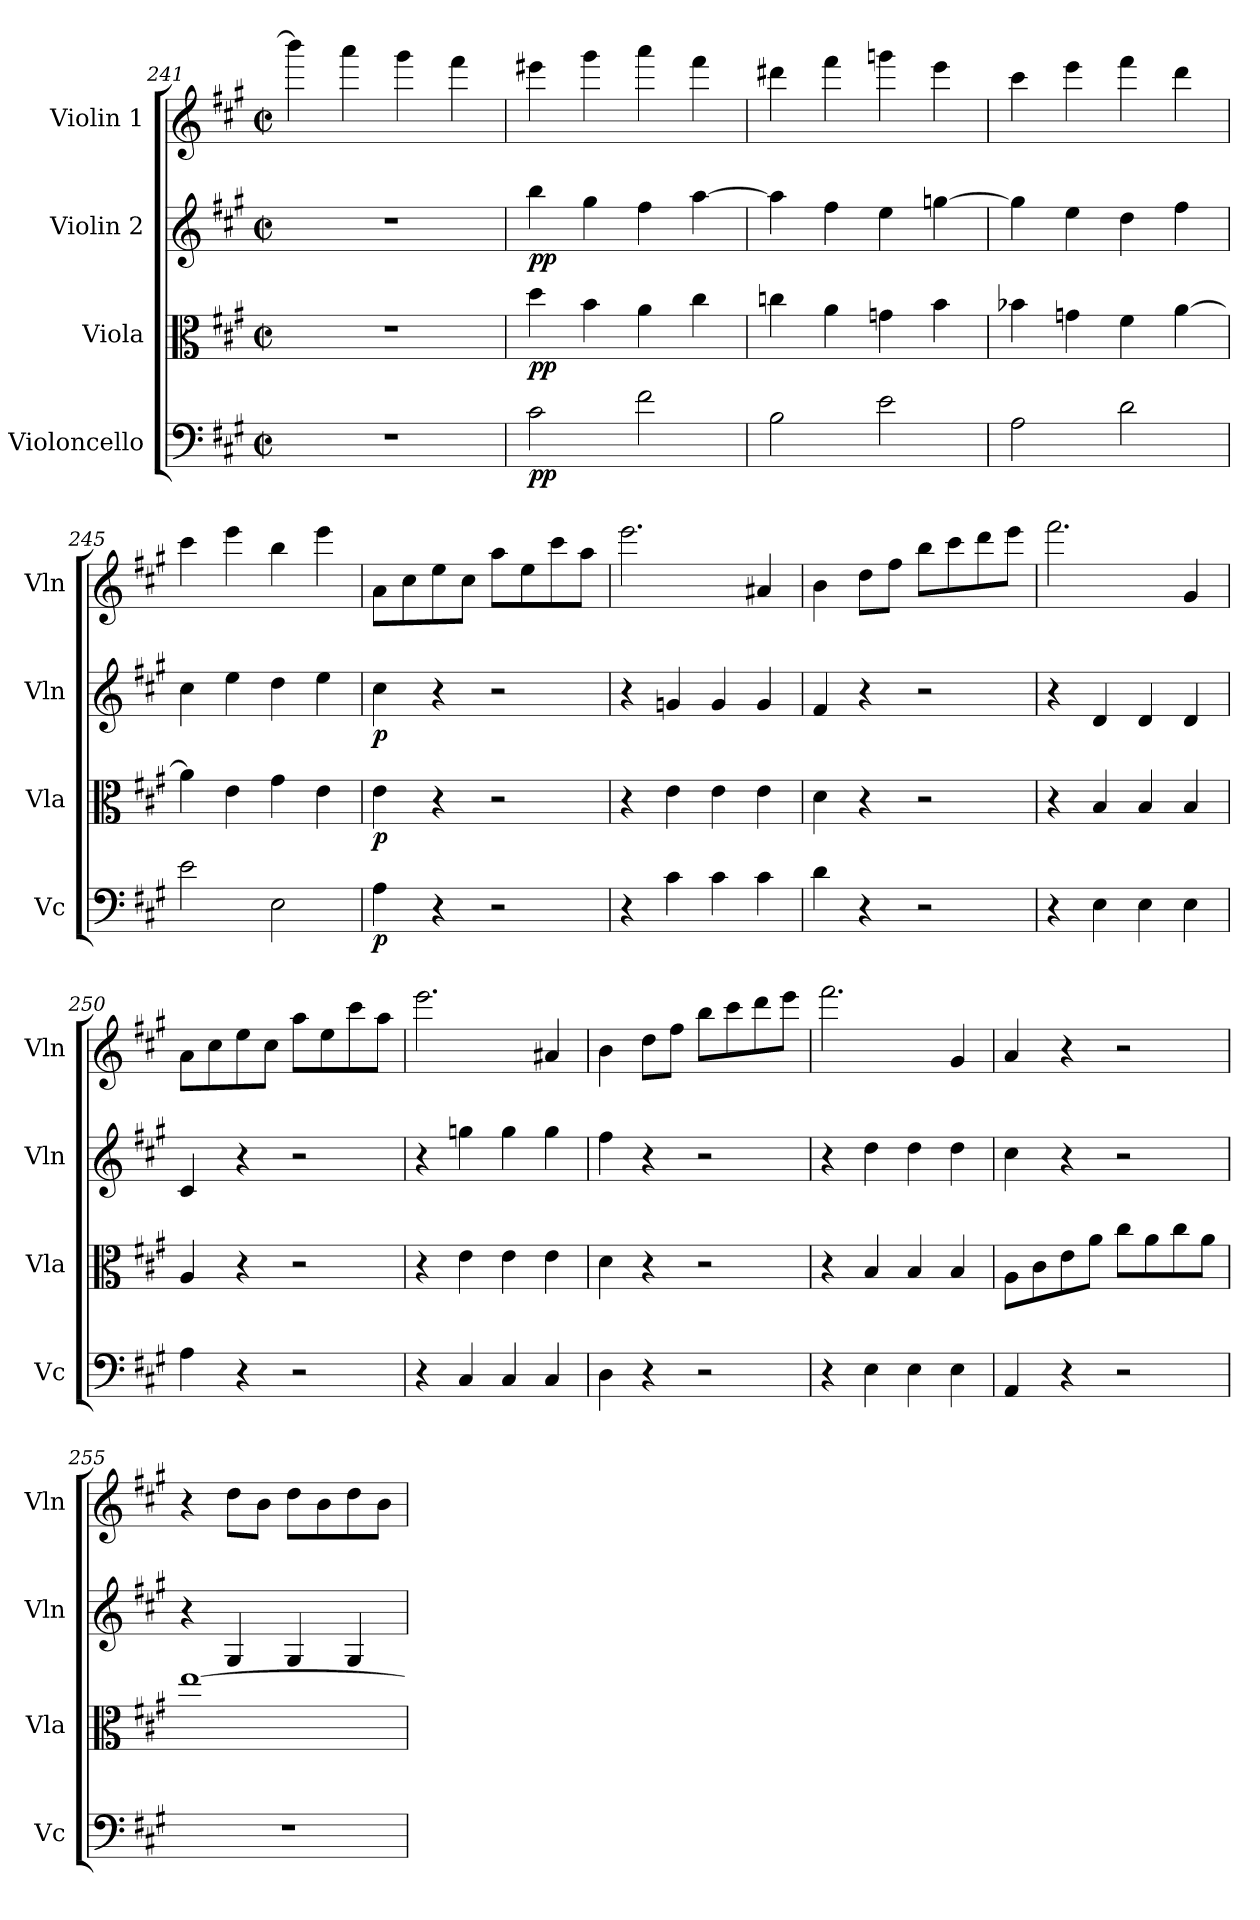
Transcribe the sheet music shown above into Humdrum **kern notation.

**kern	**dynam	**kern	**dynam	**kern	**dynam	**kern
*part4	*part4	*part3	*part3	*part2	*part2	*part1
*staff4	*staff4	*staff3	*staff3	*staff2	*staff2	*staff1
*I"Violoncello	*	*I"Viola	*	*I"Violin 2	*	*I"Violin 1
*I'Vc	*	*I'Vla	*	*I'Vln	*	*I'Vln
*clefF4	*	*clefC3	*	*clefG2	*	*clefG2
*k[f#c#g#]	*	*k[f#c#g#]	*	*k[f#c#g#]	*	*k[f#c#g#]
*A:	*	*A:	*	*A:	*	*A:
*M2/2	*	*M2/2	*	*M2/2	*	*M2/2
*met(c|)	*	*met(c|)	*	*met(c|)	*	*met(c|)
=241	=241	=241	=241	=241	=241	=241
1r	.	1r	.	1r	.	4bbb\]
.	.	.	.	.	.	4aaa\
.	.	.	.	.	.	4ggg#\
.	.	.	.	.	.	4fff#\
=242	=242	=242	=242	=242	=242	=242
!	!LO:DY:b	!	!LO:DY:b	!	!LO:DY:b	!
2c#\	pp	4dd\	pp	4bb\	pp	4eee#X\
.	.	4b\	.	4gg#\	.	4ggg#\
2f#\	.	4a\	.	4ff#\	.	4aaa\
.	.	4cc#\	.	[4aa\	.	4fff#\
=243	=243	=243	=243	=243	=243	=243
2B\	.	4ccn\	.	4aa\]	.	4ddd#X\
.	.	4a\	.	4ff#\	.	4fff#\
2e\	.	4gn\	.	4ee\	.	4gggn\
.	.	4b\	.	[4ggn\	.	4eee\
=244	=244	=244	=244	=244	=244	=244
2A\	.	4b-X\	.	4gg\]	.	4ccc#\
.	.	4gn\	.	4ee\	.	4eee\
2d\	.	4f#\	.	4dd\	.	4fff#\
.	.	[4a\	.	4ff#\	.	4ddd\
=245	=245	=245	=245	=245	=245	=245
2e\	.	4a\]	.	4cc#\	.	4ccc#\
.	.	4e\	.	4ee\	.	4eee\
2E\	.	4g#\	.	4dd\	.	4bb\
.	.	4e\	.	4ee\	.	4eee\
=246	=246	=246	=246	=246	=246	=246
!	!LO:DY:b	!	!LO:DY:b	!	!LO:DY:b	!
4A\	p	4e\	p	4cc#\	p	8a\L
.	.	.	.	.	.	8cc#\
4r	.	4r	.	4r	.	8ee\
.	.	.	.	.	.	8cc#\J
2r	.	2r	.	2r	.	8aa\L
.	.	.	.	.	.	8ee\
.	.	.	.	.	.	8ccc#\
.	.	.	.	.	.	8aa\J
=247	=247	=247	=247	=247	=247	=247
4r	.	4r	.	4r	.	2.eee\
4c#\	.	4e\	.	4gn/	.	.
4c#\	.	4e\	.	4g/	.	.
4c#\	.	4e\	.	4g/	.	4a#X/
=248	=248	=248	=248	=248	=248	=248
4d\	.	4d\	.	4f#/	.	4b\
4r	.	4r	.	4r	.	8dd\L
.	.	.	.	.	.	8ff#\J
2r	.	2r	.	2r	.	8bb\L
.	.	.	.	.	.	8ccc#\
.	.	.	.	.	.	8ddd\
.	.	.	.	.	.	8eee\J
=249	=249	=249	=249	=249	=249	=249
4r	.	4r	.	4r	.	2.fff#\
4E\	.	4B/	.	4d/	.	.
4E\	.	4B/	.	4d/	.	.
4E\	.	4B/	.	4d/	.	4g#/
=250	=250	=250	=250	=250	=250	=250
4A\	.	4A/	.	4c#/	.	8a\L
.	.	.	.	.	.	8cc#\
4r	.	4r	.	4r	.	8ee\
.	.	.	.	.	.	8cc#\J
2r	.	2r	.	2r	.	8aa\L
.	.	.	.	.	.	8ee\
.	.	.	.	.	.	8ccc#\
.	.	.	.	.	.	8aa\J
=251	=251	=251	=251	=251	=251	=251
4r	.	4r	.	4r	.	2.eee\
4C#/	.	4e\	.	4ggn\	.	.
4C#/	.	4e\	.	4gg\	.	.
4C#/	.	4e\	.	4gg\	.	4a#X/
=252	=252	=252	=252	=252	=252	=252
4D\	.	4d\	.	4ff#\	.	4b\
4r	.	4r	.	4r	.	8dd\L
.	.	.	.	.	.	8ff#\J
2r	.	2r	.	2r	.	8bb\L
.	.	.	.	.	.	8ccc#\
.	.	.	.	.	.	8ddd\
.	.	.	.	.	.	8eee\J
=253	=253	=253	=253	=253	=253	=253
4r	.	4r	.	4r	.	2.fff#\
4E\	.	4B/	.	4dd\	.	.
4E\	.	4B/	.	4dd\	.	.
4E\	.	4B/	.	4dd\	.	4g#/
=254	=254	=254	=254	=254	=254	=254
4AA/	.	8A\L	.	4cc#\	.	4a/
.	.	8c#\	.	.	.	.
4r	.	8e\	.	4r	.	4r
.	.	8a\J	.	.	.	.
2r	.	8cc#\L	.	2r	.	2r
.	.	8a\	.	.	.	.
.	.	8cc#\	.	.	.	.
.	.	8a\J	.	.	.	.
=255	=255	=255	=255	=255	=255	=255
1r	.	[1ee	.	4r	.	4r
.	.	.	.	4G#/	.	8dd\L
.	.	.	.	.	.	8b\J
.	.	.	.	4G#/	.	8dd\L
.	.	.	.	.	.	8b\
.	.	.	.	4G#/	.	8dd\
.	.	.	.	.	.	8b\J
=	=	=	=	=	=	=
*-	*-	*-	*-	*-	*-	*-
